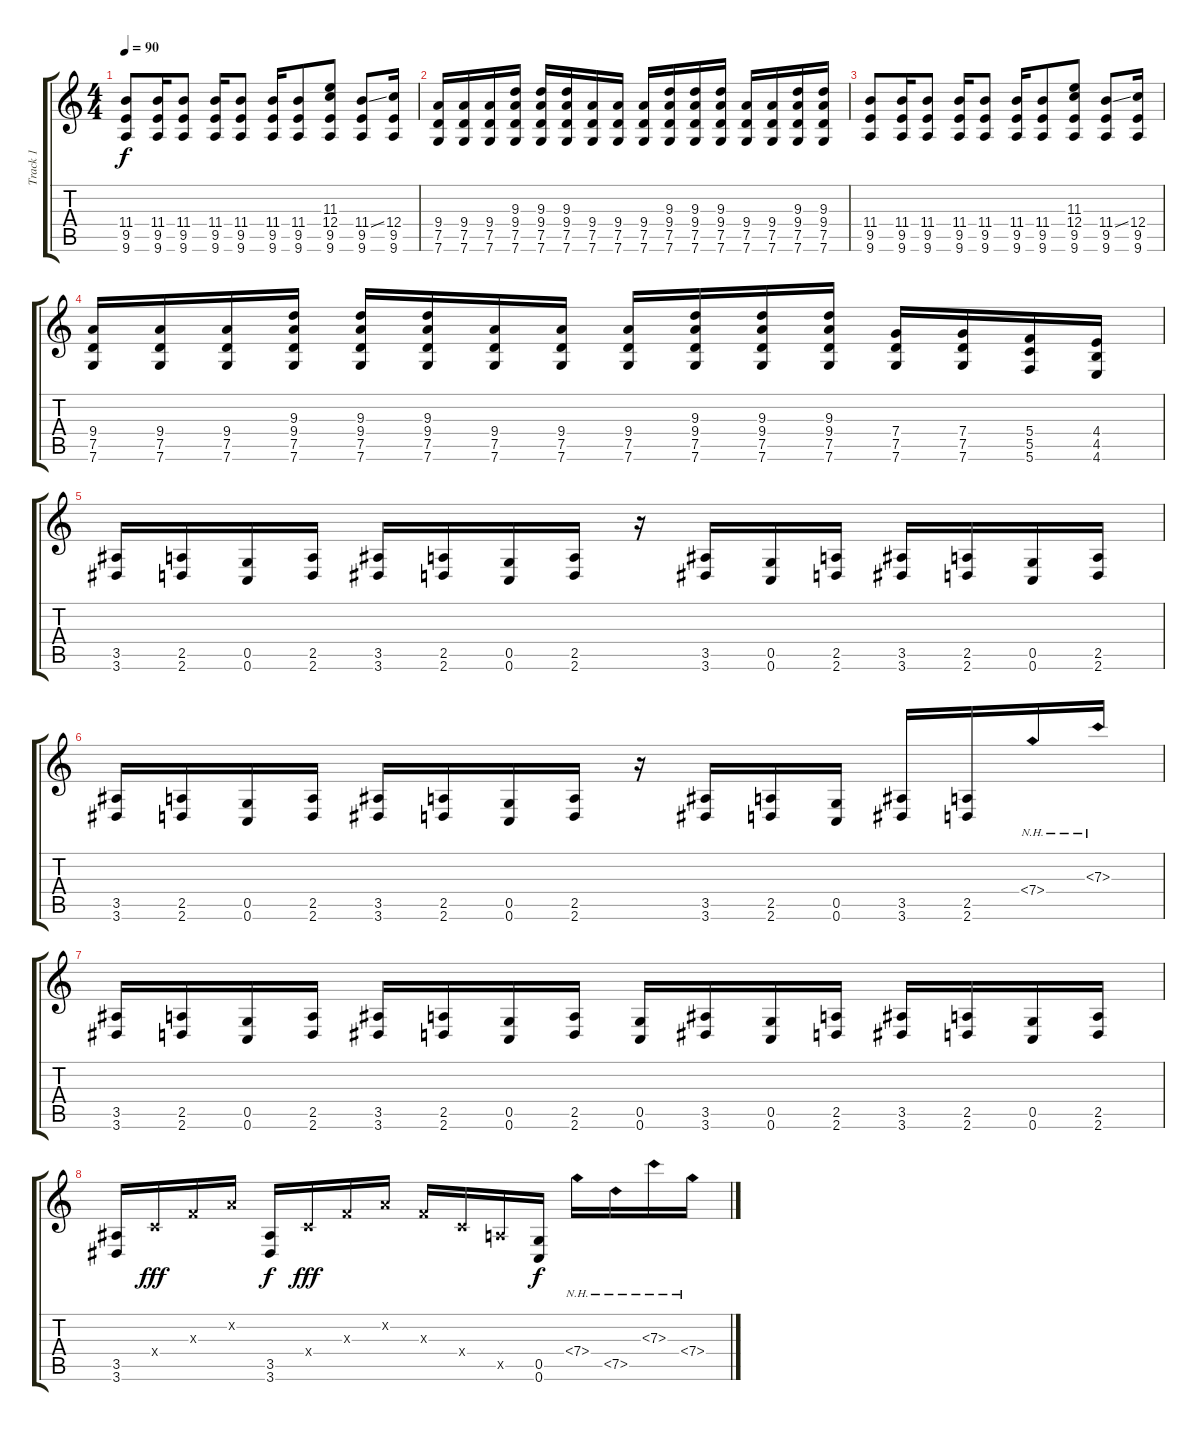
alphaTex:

\track ("Track 1" "Track 1") {instrument distortionguitar}
\staff {score tabs}
\tuning (D4 A3 F3 C3 G2 C2) {hide}
\ts (4 4)
\tempo 90
\clef g2
\ks c
(11.4 9.5 9.6).8{dy f} (11.4 9.5 9.6).16 (11.4 9.5 9.6).8 (11.4 9.5 9.6).16 (11.4 9.5 9.6).8 (11.4 9.5 9.6).16 (11.4 9.5 9.6).8 (11.3 12.4 9.5 9.6).8 (11.4{ss} 9.5 9.6).8 (12.4 9.5 9.6).16 |
(9.4 7.5 7.6).16 (9.4 7.5 7.6).16 (9.4 7.5 7.6).16 (9.3 9.4 7.5 7.6).16 (9.3 9.4 7.5 7.6).16 (9.3 9.4 7.5 7.6).16 (9.4 7.5 7.6).16 (9.4 7.5 7.6).16 (9.4 7.5 7.6).16 (9.3 9.4 7.5 7.6).16 (9.3 9.4 7.5 7.6).16 (9.3 9.4 7.5 7.6).16 (9.4 7.5 7.6).16 (9.4 7.5 7.6).16 (9.3 9.4 7.5 7.6).16 (9.3 9.4 7.5 7.6).16 |
(11.4 9.5 9.6).8 (11.4 9.5 9.6).16 (11.4 9.5 9.6).8 (11.4 9.5 9.6).16 (11.4 9.5 9.6).8 (11.4 9.5 9.6).16 (11.4 9.5 9.6).8 (11.3 12.4 9.5 9.6).8 (11.4{ss} 9.5 9.6).8 (12.4 9.5 9.6).16 |
(9.4 7.5 7.6).16 (9.4 7.5 7.6).16 (9.4 7.5 7.6).16 (9.3 9.4 7.5 7.6).16 (9.3 9.4 7.5 7.6).16 (9.3 9.4 7.5 7.6).16 (9.4 7.5 7.6).16 (9.4 7.5 7.6).16 (9.4 7.5 7.6).16 (9.3 9.4 7.5 7.6).16 (9.3 9.4 7.5 7.6).16 (9.3 9.4 7.5 7.6).16 (7.4 7.5 7.6).16 (7.4 7.5 7.6).16 (5.4 5.5 5.6).16 (4.4 4.5 4.6).16 |
(3.5 3.6).16 (2.5 2.6).16 (0.5 0.6).16 (2.5 2.6).16 (3.5 3.6).16 (2.5 2.6).16 (0.5 0.6).16 (2.5 2.6).16 r.16 (3.5 3.6).16 (0.5 0.6).16 (2.5 2.6).16 (3.5 3.6).16 (2.5 2.6).16 (0.5 0.6).16 (2.5 2.6).16 |
(3.5 3.6).16 (2.5 2.6).16 (0.5 0.6).16 (2.5 2.6).16 (3.5 3.6).16 (2.5 2.6).16 (0.5 0.6).16 (2.5 2.6).16 r.16 (3.5 3.6).16 (2.5 2.6).16 (0.5 0.6).16 (3.5 3.6).16 (2.5 2.6).16 7.4{nh}.16 7.3{nh}.16 |
(3.5 3.6).16 (2.5 2.6).16 (0.5 0.6).16 (2.5 2.6).16 (3.5 3.6).16 (2.5 2.6).16 (0.5 0.6).16 (2.5 2.6).16 (0.5 0.6).16 (3.5 3.6).16 (0.5 0.6).16 (2.5 2.6).16 (3.5 3.6).16 (2.5 2.6).16 (0.5 0.6).16 (2.5 2.6).16 |
(3.5 3.6).16 0.4{x}.16{dy fff} 0.3{x}.16 0.2{x}.16 (3.5 3.6).16{dy f} 0.4{x}.16{dy fff} 0.3{x}.16 0.2{x}.16 0.3{x}.16 0.4{x}.16 2.5{x}.16 (0.5 0.6).16{dy f} 7.4{nh}.16 7.5{nh}.16 7.3{nh}.16 7.4{nh}.16
